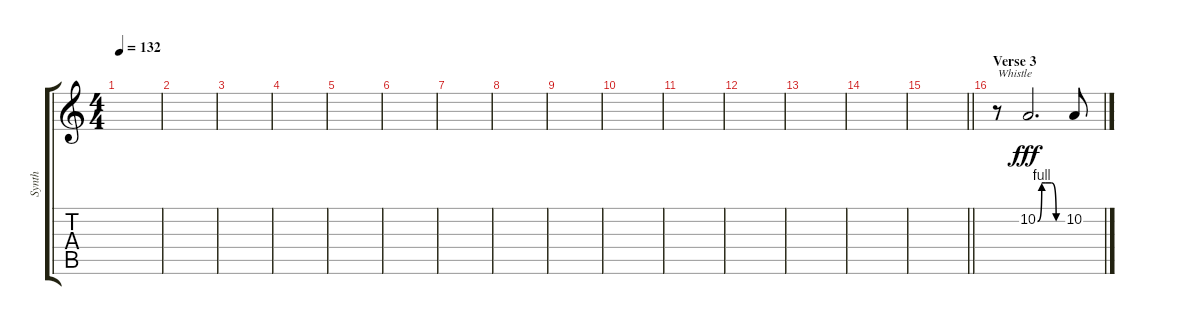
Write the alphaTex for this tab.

\track ("Synth" "Synth") {instrument pad1newage}
\staff {score tabs}
\tuning (E4 B3 G3 D3 A2 E2) {hide}
\ts (4 4)
\tempo 132
\clef g2
\ks c
|
|
|
|
|
|
|
|
|
|
|
|
|
|
\barLineRight lightlight
|
\section ("" "Verse 3")
r.8{txt "Whistle" volume 6 instrument whistle} 10.2{be (custom 0 0 10 4 20 4 34 4 45 0 60 0)}.2{d dy fff} 10.2.8
